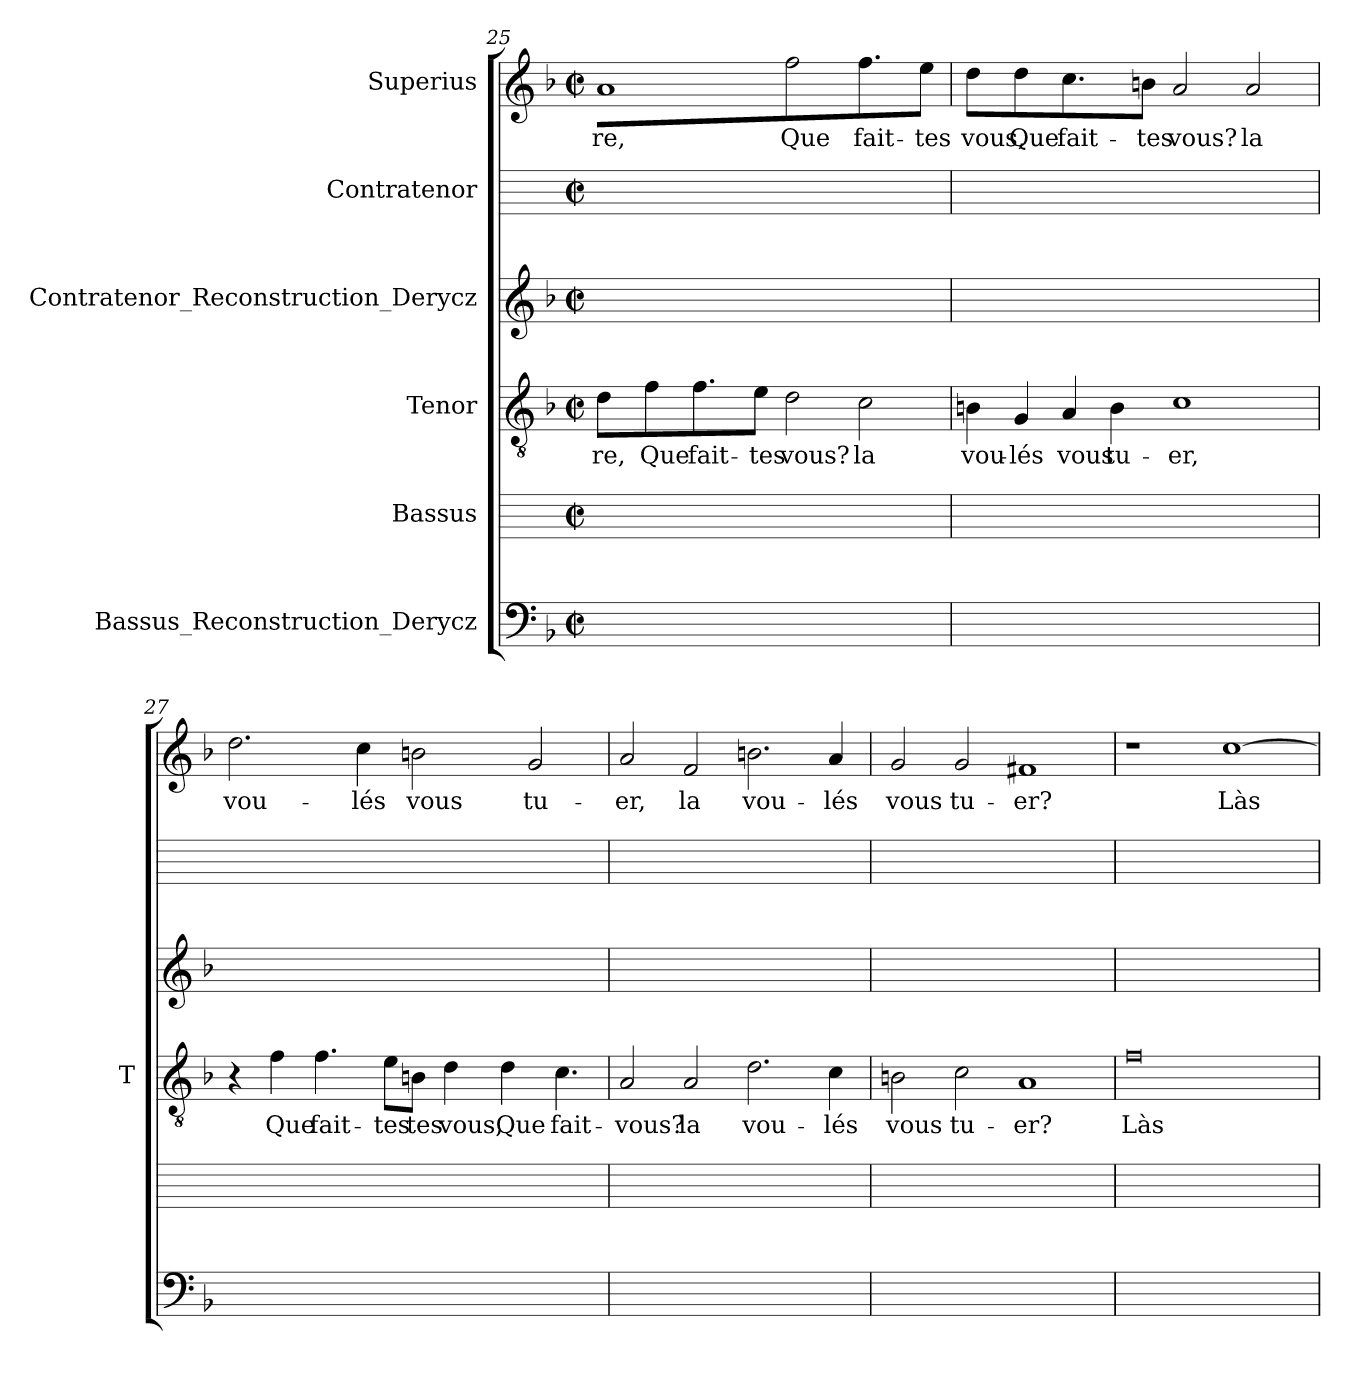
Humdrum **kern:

**kern	**kern	**kern	**text	**kern	**kern	**kern	**text
*part6	*part5	*part4	*part4	*part3	*part2	*part1	*part1
*staff6	*staff5	*staff4	*staff4	*staff3	*staff2	*staff1	*staff1
*I"Bassus_Reconstruction_Derycz	*I"Bassus	*I"Tenor	*	*I"Contratenor_Reconstruction_Derycz	*I"Contratenor	*I"Superius	*
*	*	*I'T	*	*	*	*	*
!!LO:PB:g=z
*clefF4	*	*clefGv2	*	*clefG2	*	*clefG2	*
*k[b-]	*	*k[b-]	*	*k[b-]	*	*k[b-]	*
*F:	*	*F:	*	*F:	*	*F:	*
*M2/2	*M2/2	*M2/2	*	*M2/2	*M2/2	*M2/2	*
*met(c|)	*met(c|)	*met(c|)	*	*met(c|)	*met(c|)	*met(c|)	*
=25	=25	=25	=25	=25	=25	=25	=25
0ryy	0ryy	4d	-re,	0ryy	0ryy	1a	-re,
.	.	4f	-Que	.	.	.	.
.	.	4.f	fait-	.	.	.	.
.	.	8eJ	-tes	.	.	.	.
.	.	2d	-vous?	.	.	2ff	-Que
.	.	2c	-la	.	.	4.ff	fait-
.	.	.	.	.	.	8eeJ	-tes
=26	=26	=26	=26	=26	=26	=26	=26
0ryy	0ryy	4B	vou-	0ryy	0ryy	4dd	-vous,
.	.	4G	-lés	.	.	4dd	-Que
.	.	4A	-vous	.	.	4.cc	fait-
.	.	4B	tu-	.	.	.	.
.	.	.	.	.	.	8bJ	-tes
.	.	1c	-er,	.	.	2a	-vous?
.	.	.	.	.	.	2a	-la
=27	=27	=27	=27	=27	=27	=27	=27
0ryy	0ryy	4r	.	0ryy	0ryy	2.dd	vou-
.	.	4f	-Que	.	.	.	.
.	.	4.f	fait-	.	.	.	.
.	.	.	.	.	.	4cc	-lés
.	.	8eL	-tes	.	.	.	.
.	.	8BJ	-tes	.	.	2b	-vous
.	.	4d	-vous,	.	.	.	.
.	.	4d	-Que	.	.	.	.
.	.	.	.	.	.	2g	tu-
.	.	4.c	fait-	.	.	.	.
!!LO:PB:g=z
=28	=28	=28	=28	=28	=28	=28	=28
0ryy	0ryy	2A	-vous?	0ryy	0ryy	2a	-er,
.	.	2A	-la	.	.	2f	-la
.	.	2.d	vou-	.	.	2.b	vou-
.	.	4c	-lés	.	.	4a	-lés
=29	=29	=29	=29	=29	=29	=29	=29
0ryy	0ryy	2B	-vous	0ryy	0ryy	2g	-vous
.	.	2c	tu-	.	.	2g	tu-
.	.	1A	-er?	.	.	1f#X	-er?
=30	=30	=30	=30	=30	=30	=30	=30
0ryy	0ryy	0f	-Làs	0ryy	0ryy	1r	.
.	.	.	.	.	.	[1cc	-Làs
=	=	=	=	=	=	=	=
*-	*-	*-	*-	*-	*-	*-	*-
